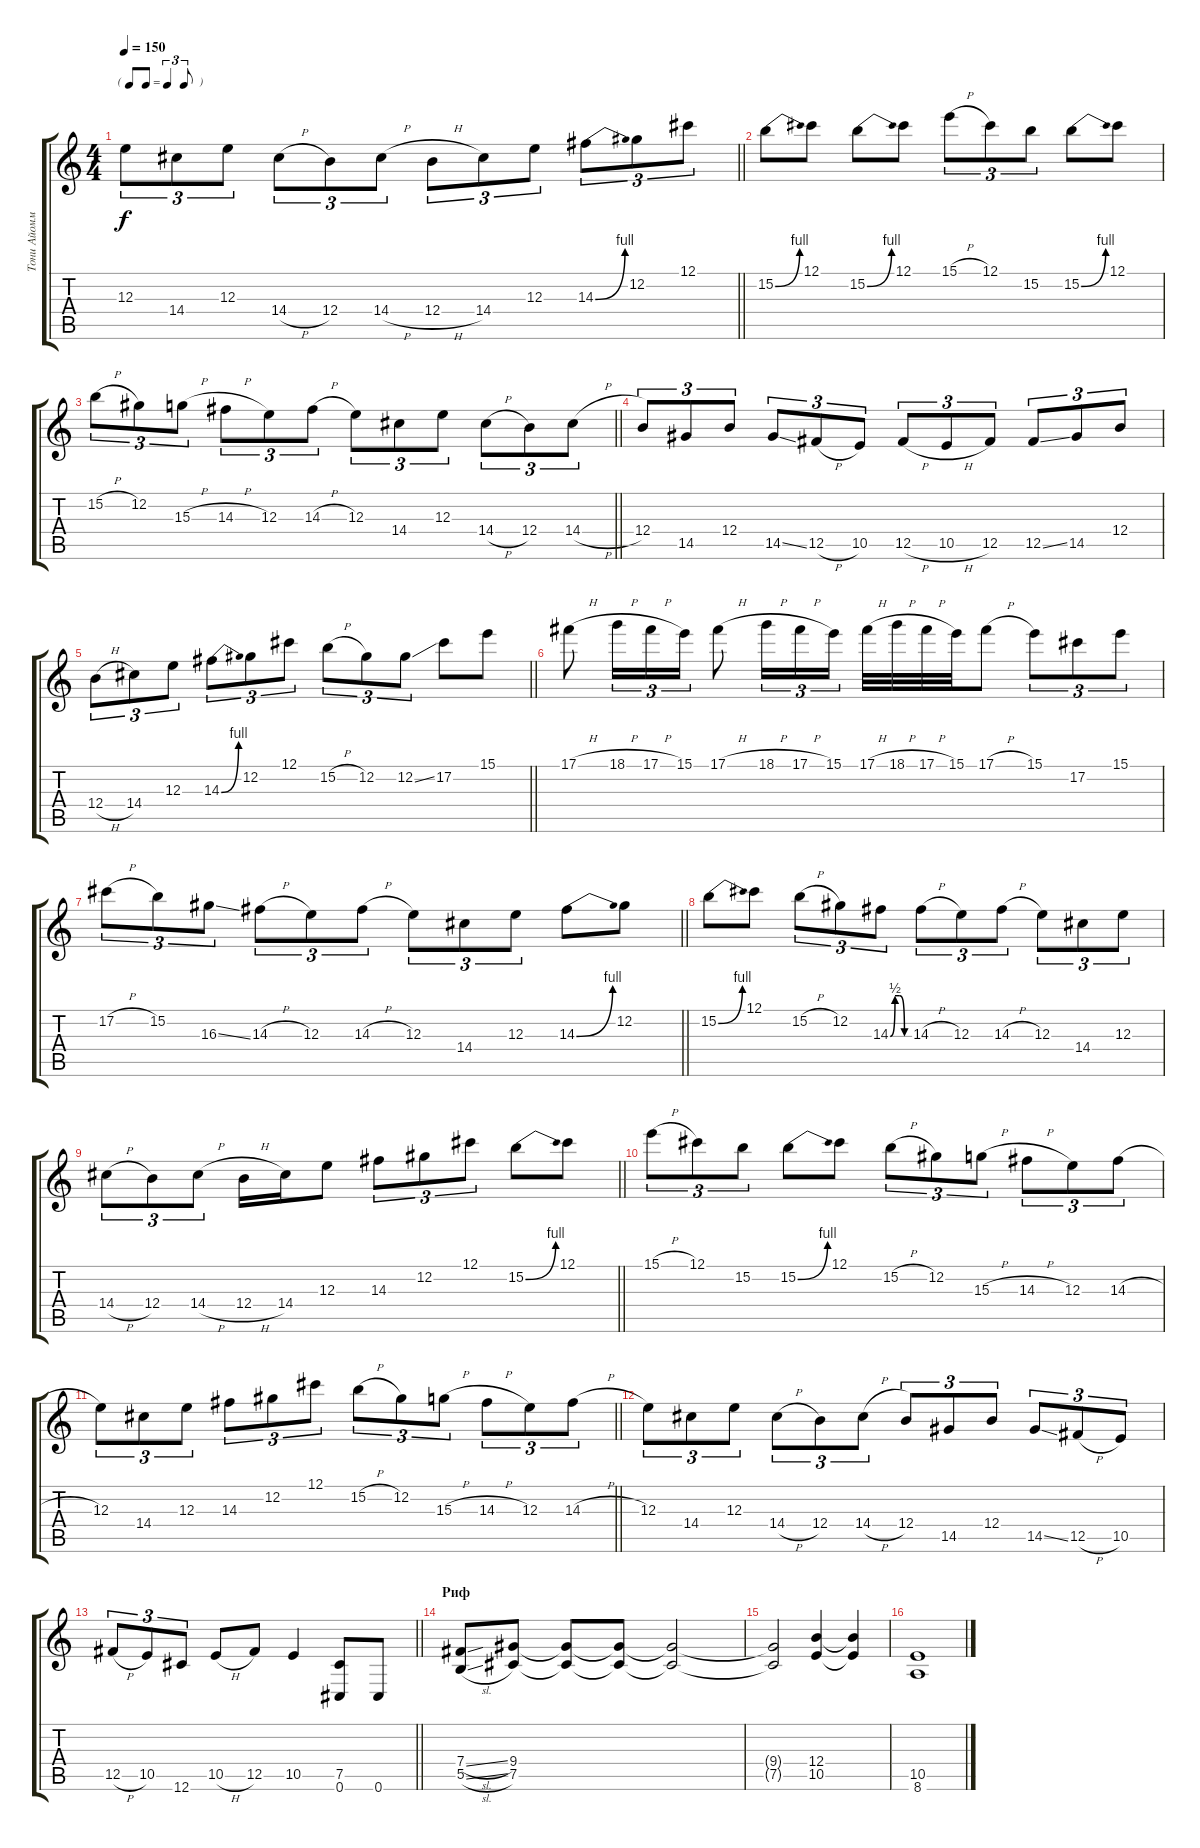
\track ("Тони Айомми 1" "Тони Айомм") {instrument distortionguitar}
\staff {score tabs}
\tuning (Db4 Ab3 E3 B2 Gb2 Db2) {hide}
\ts (4 4)
\tf triplet8th
\tempo 150
\clef g2
\barLineRight lightlight
\ks c
12.3.8{tu (3 2) dy f} 14.4.8{tu (3 2)} 12.3.8{tu (3 2)} 14.4{h}.8{tu (3 2)} 12.4.8{tu (3 2)} 14.4{h}.8{tu (3 2)} 12.4{h}.8{tu (3 2)} 14.4.8{tu (3 2)} 12.3.8{tu (3 2)} 14.3{be (bend 0 0 60 4)}.8{tu (3 2)} 12.2.8{tu (3 2)} 12.1.8{tu (3 2)} |
15.2{be (bend 0 0 60 4)}.8 12.1.8 15.2{be (bend 0 0 60 4)}.8 12.1.8 15.1{h}.8{tu (3 2)} 12.1.8{tu (3 2)} 15.2.8{tu (3 2)} 15.2{be (bend 0 0 60 4)}.8 12.1.8 |
\barLineRight lightlight
15.2{h}.8{tu (3 2)} 12.2.8{tu (3 2)} 15.3{h}.8{tu (3 2)} 14.3{h}.8{tu (3 2)} 12.3.8{tu (3 2)} 14.3{h}.8{tu (3 2)} 12.3.8{tu (3 2)} 14.4.8{tu (3 2)} 12.3.8{tu (3 2)} 14.4{h}.8{tu (3 2)} 12.4.8{tu (3 2)} 14.4{h}.8{tu (3 2)} |
12.4.8{tu (3 2)} 14.5.8{tu (3 2)} 12.4.8{tu (3 2)} 14.5{ss}.8{tu (3 2)} 12.5{h}.8{tu (3 2)} 10.5.8{tu (3 2)} 12.5{h}.8{tu (3 2)} 10.5{h}.8{tu (3 2)} 12.5.8{tu (3 2)} 12.5{ss}.8{tu (3 2)} 14.5.8{tu (3 2)} 12.4.8{tu (3 2)} |
\barLineRight lightlight
12.4{h}.8{tu (3 2)} 14.4.8{tu (3 2)} 12.3.8{tu (3 2)} 14.3{be (bend 0 0 60 4)}.8{tu (3 2)} 12.2.8{tu (3 2)} 12.1.8{tu (3 2)} 15.2{h}.8{tu (3 2)} 12.2.8{tu (3 2)} 12.2{ss}.8{tu (3 2)} 17.2.8 15.1.8 |
17.1{h}.8 18.1{h}.16{tu (3 2)} 17.1{h}.16{tu (3 2)} 15.1.16{tu (3 2)} 17.1{h}.8 18.1{h}.16{tu (3 2)} 17.1{h}.16{tu (3 2)} 15.1.16{tu (3 2)} 17.1{h}.32 18.1{h}.32 17.1{h}.32 15.1.32 17.1{h}.8 15.1.8{tu (3 2)} 17.2.8{tu (3 2)} 15.1.8{tu (3 2)} |
\barLineRight lightlight
17.2{h}.8{tu (3 2)} 15.2.8{tu (3 2)} 16.3{ss}.8{tu (3 2)} 14.3{h}.8{tu (3 2)} 12.3.8{tu (3 2)} 14.3{h}.8{tu (3 2)} 12.3.8{tu (3 2)} 14.4.8{tu (3 2)} 12.3.8{tu (3 2)} 14.3{be (bend 0 0 60 4)}.8 12.2.8 |
15.2{be (bend 0 0 60 4)}.8 12.1.8 15.2{h}.8{tu (3 2)} 12.2.8{tu (3 2)} 14.3{be (custom 0 0 15 2 30 2 45 0 60 0)}.8{tu (3 2)} 14.3{h}.8{tu (3 2)} 12.3.8{tu (3 2)} 14.3{h}.8{tu (3 2)} 12.3.8{tu (3 2)} 14.4.8{tu (3 2)} 12.3.8{tu (3 2)} |
\barLineRight lightlight
14.4{h}.8{tu (3 2)} 12.4.8{tu (3 2)} 14.4{h}.8{tu (3 2)} 12.4{h}.16 14.4.16 12.3.8 14.3.8{tu (3 2)} 12.2.8{tu (3 2)} 12.1.8{tu (3 2)} 15.2{be (bend 0 0 60 4)}.8 12.1.8 |
15.1{h}.8{tu (3 2)} 12.1.8{tu (3 2)} 15.2.8{tu (3 2)} 15.2{be (bend 0 0 60 4)}.8 12.1.8 15.2{h}.8{tu (3 2)} 12.2.8{tu (3 2)} 15.3{h}.8{tu (3 2)} 14.3{h}.8{tu (3 2)} 12.3.8{tu (3 2)} 14.3{h}.8{tu (3 2)} |
\barLineRight lightlight
12.3.8{tu (3 2)} 14.4.8{tu (3 2)} 12.3.8{tu (3 2)} 14.3.8{tu (3 2)} 12.2.8{tu (3 2)} 12.1.8{tu (3 2)} 15.2{h}.8{tu (3 2)} 12.2.8{tu (3 2)} 15.3{h}.8{tu (3 2)} 14.3{h}.8{tu (3 2)} 12.3.8{tu (3 2)} 14.3{h}.8{tu (3 2)} |
12.3.8{tu (3 2)} 14.4.8{tu (3 2)} 12.3.8{tu (3 2)} 14.4{h}.8{tu (3 2)} 12.4.8{tu (3 2)} 14.4{h}.8{tu (3 2)} 12.4.8{tu (3 2)} 14.5.8{tu (3 2)} 12.4.8{tu (3 2)} 14.5{ss}.8{tu (3 2)} 12.5{h}.8{tu (3 2)} 10.5.8{tu (3 2)} |
\barLineRight lightlight
12.5{h}.8{tu (3 2)} 10.5.8{tu (3 2)} 12.6.8{tu (3 2)} 10.5{h}.8 12.5.8 10.5.4 (7.5 0.6).8 0.6.8 |
\section ("" "Риф")
(7.4{sl} 5.5{sl}).8 (9.4 7.5).8 (9.4{t} 7.5{t}).8 (9.4{t} 7.5{t}).8 (9.4{t} 7.5{t}).2 |
(9.4{t} 7.5{t}).2 (12.4 10.5).4 (12.4{t} 10.5{t}).4 |
(10.5 8.6).1
